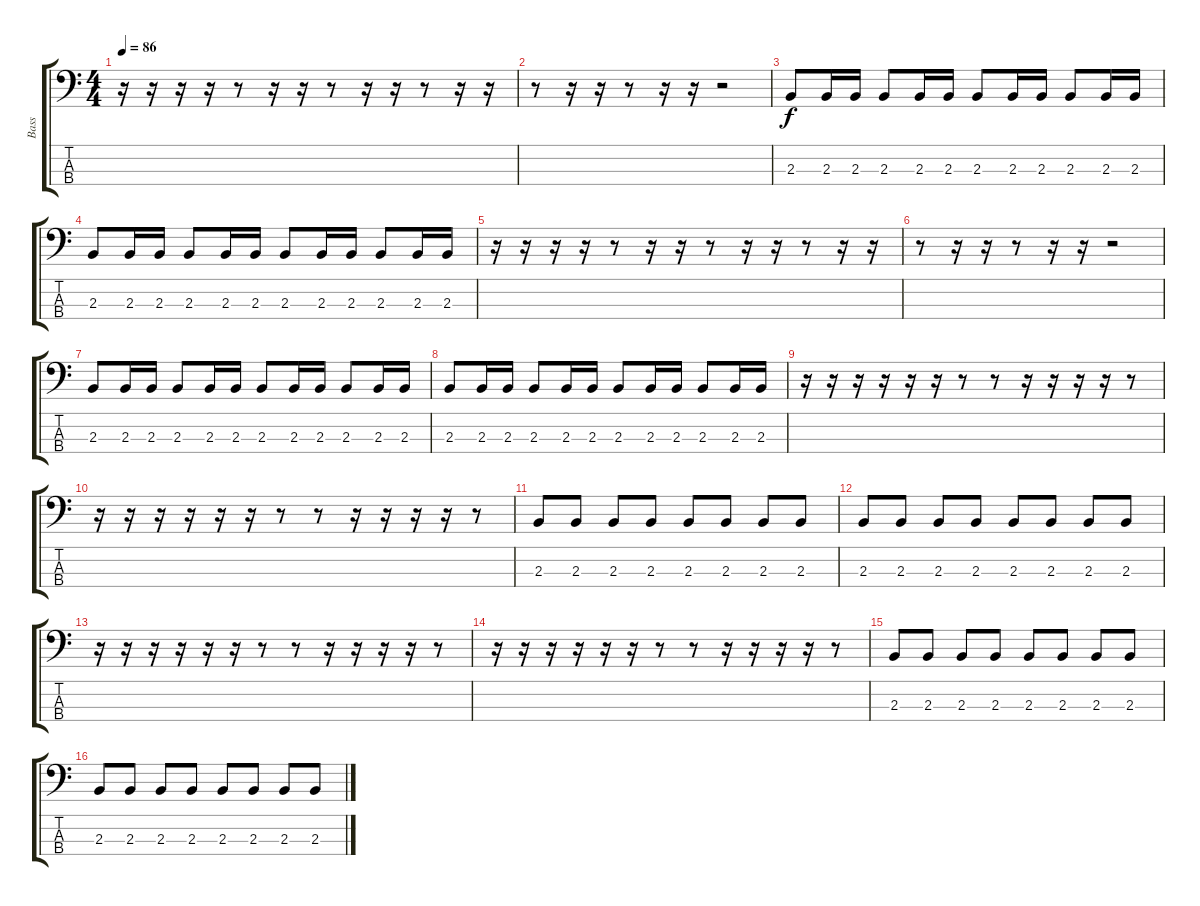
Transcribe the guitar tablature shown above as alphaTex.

\track ("Bass" "Bass") {instrument electricbassfinger}
\staff {score tabs}
\tuning (G2 D2 A1 E1) {hide}
\ts (4 4)
\tempo 86
\clef f4
\ks c
r.16{dy f} r.16 r.16 r.16 r.8 r.16 r.16 r.8 r.16 r.16 r.8 r.16 r.16 |
r.8 r.16 r.16 r.8 r.16 r.16 r.2 |
2.3.8 2.3.16 2.3.16 2.3.8 2.3.16 2.3.16 2.3.8 2.3.16 2.3.16 2.3.8 2.3.16 2.3.16 |
2.3.8 2.3.16 2.3.16 2.3.8 2.3.16 2.3.16 2.3.8 2.3.16 2.3.16 2.3.8 2.3.16 2.3.16 |
r.16 r.16 r.16 r.16 r.8 r.16 r.16 r.8 r.16 r.16 r.8 r.16 r.16 |
r.8 r.16 r.16 r.8 r.16 r.16 r.2 |
2.3.8 2.3.16 2.3.16 2.3.8 2.3.16 2.3.16 2.3.8 2.3.16 2.3.16 2.3.8 2.3.16 2.3.16 |
2.3.8 2.3.16 2.3.16 2.3.8 2.3.16 2.3.16 2.3.8 2.3.16 2.3.16 2.3.8 2.3.16 2.3.16 |
r.16 r.16 r.16 r.16 r.16 r.16 r.8 r.8 r.16 r.16 r.16 r.16 r.8 |
r.16 r.16 r.16 r.16 r.16 r.16 r.8 r.8 r.16 r.16 r.16 r.16 r.8 |
2.3.8 2.3.8 2.3.8 2.3.8 2.3.8 2.3.8 2.3.8 2.3.8 |
2.3.8 2.3.8 2.3.8 2.3.8 2.3.8 2.3.8 2.3.8 2.3.8 |
r.16 r.16 r.16 r.16 r.16 r.16 r.8 r.8 r.16 r.16 r.16 r.16 r.8 |
r.16 r.16 r.16 r.16 r.16 r.16 r.8 r.8 r.16 r.16 r.16 r.16 r.8 |
2.3.8 2.3.8 2.3.8 2.3.8 2.3.8 2.3.8 2.3.8 2.3.8 |
2.3.8 2.3.8 2.3.8 2.3.8 2.3.8 2.3.8 2.3.8 2.3.8
